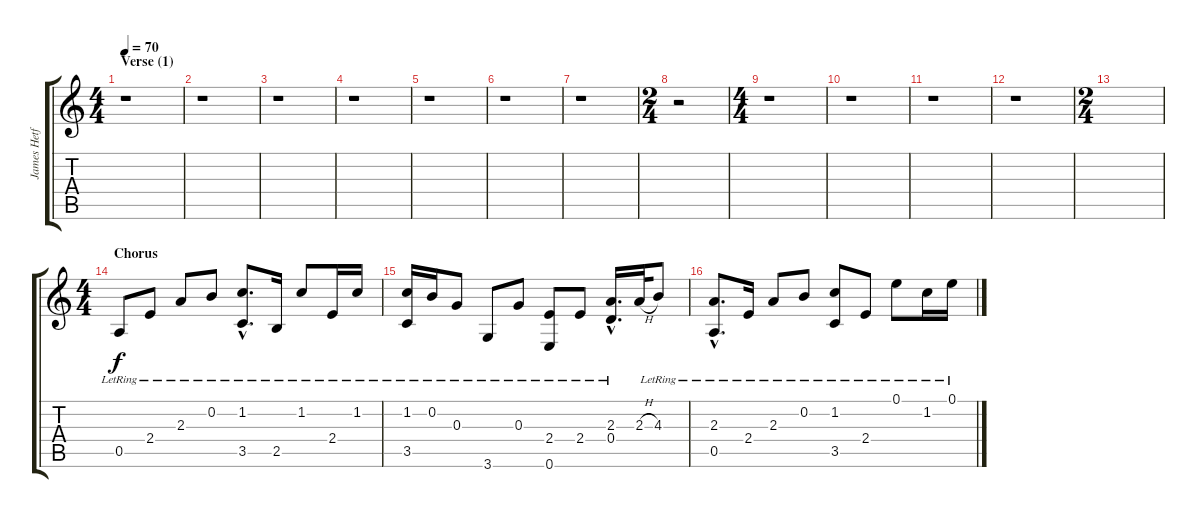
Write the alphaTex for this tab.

\track ("James Hetfield (Acoustic Guitar)" "James Hetf") {instrument acousticguitarnylon}
\staff {score tabs}
\tuning (E4 B3 G3 D3 A2 E2) {hide}
\ts (4 4)
\section ("" "Verse (1)")
\tempo 70
\clef g2
\ks c
r.1{dy f} |
r.1 |
r.1 |
r.1 |
r.1 |
r.1 |
r.1 |
\ts (2 4)
r.2 |
\ts (4 4)
r.1 |
r.1 |
r.1 |
r.1 |
\ts (2 4)
|
\ts (4 4)
\section ("" "Chorus")
0.5{lr}.8 2.4{lr}.8 2.3{lr}.8 0.2{lr}.8 (1.2{hac lr} 3.5{hac lr}).8{d} 2.5{lr}.16 1.2{lr}.8 2.4{lr}.16 1.2{lr}.16 |
(1.2{lr} 3.5{lr}).16 0.2{lr}.16 0.3{lr}.8 3.6{lr}.8 0.3{lr}.8 (2.4{lr} 0.6{lr}).8 2.4{lr}.8 (2.3{hac lr} 0.4{hac lr}).16{d} 2.3{h}.32 4.3{lr}.8 |
(2.3{hac lr} 0.5{hac lr}).8{d} 2.4{lr}.16 2.3{lr}.8 0.2{lr}.8 (1.2{lr} 3.5{lr}).8 2.4{lr}.8 0.1{lr}.8 1.2{lr}.16 0.1{lr}.16
